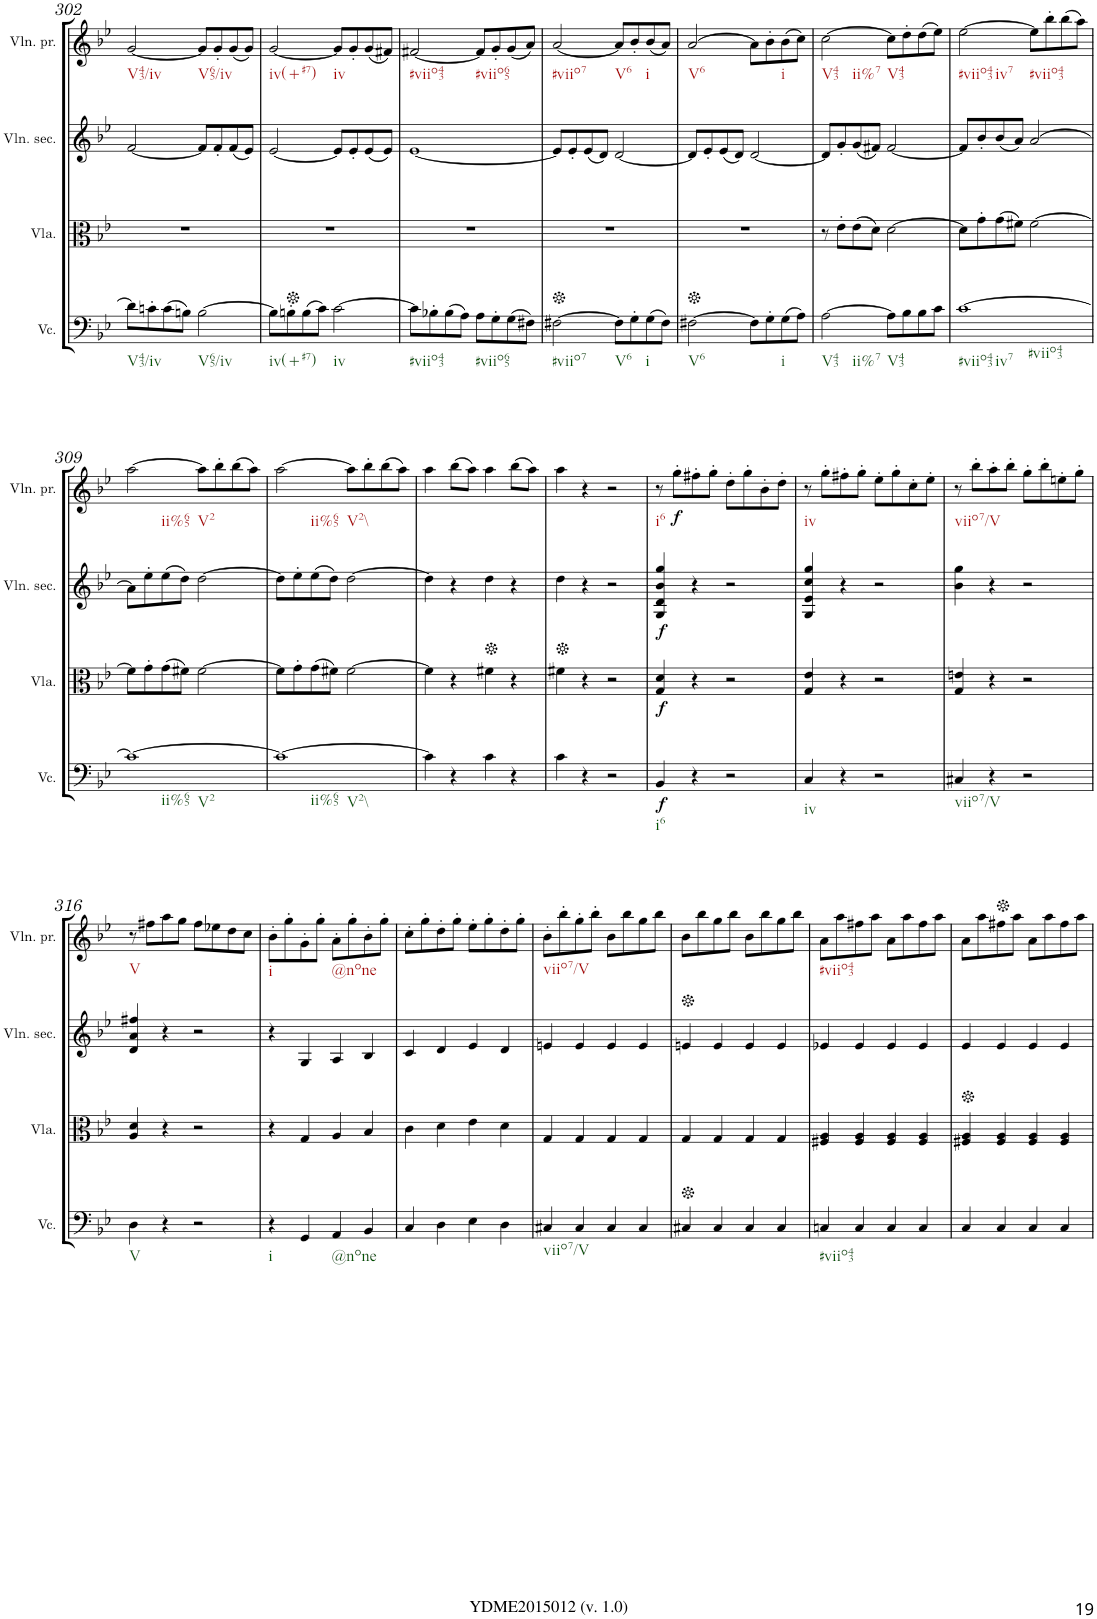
**kern	**dynam	**kern	**dynam	**kern	**dynam	**kern	**dynam
*part4	*part4	*part3	*part3	*part2	*part2	*part1	*part1
*staff4	*staff4	*staff3	*staff3	*staff2	*staff2	*staff1	*staff1
*I"Violoncelle	*	*I"Viola	*	*I"Violino secondo	*	*I"Violino primo	*
*I'Vc.	*	*I'Vla.	*	*I'Vln. sec.	*	*I'Vln. pr.	*
!!LO:PB:g=z
*clefF4	*	*clefC3	*	*clefG2	*	*clefG2	*
*k[b-e-]	*	*k[b-e-]	*	*k[b-e-]	*	*k[b-e-]	*
*B-:	*	*B-:	*	*B-:	*	*B-:	*
*M2/2	*	*M2/2	*	*M2/2	*	*M2/2	*
*met(c|)	*	*met(c|)	*	*met(c|)	*	*met(c|)	*
=302	=302	=302	=302	=302	=302	=302	=302
!	!	!	!	!	!	!LO:TX:b:t=V43/iv	!
!LO:TX:b:t=V43/iv	!	!	!	!	!	!	!
8d\L]	.	1r	.	[2f/	.	[2g/	.
8cn'\	.	.	.	.	.	.	.
(>8c\	.	.	.	.	.	.	.
8Bn\J)	.	.	.	.	.	.	.
!	!	!	!	!	!	!LO:TX:b:t=V65/iv	!
!LO:TX:b:t=V65/iv	!	!	!	!	!	!	!
[2B\	.	.	.	8f/L]	.	8g/L]	.
.	.	.	.	8f'/	.	8g'/	.
.	.	.	.	(<8f/	.	(<8g/	.
.	.	.	.	8e-/J)	.	8g/J)	.
=303	=303	=303	=303	=303	=303	=303	=303
!	!	!	!	!	!	!LO:TX:b:t=iv(+#7)	!
!LO:TX:b:t=iv(+#7)	!	!	!	!	!	!	!
8B\L]	.	1r	.	[2e-/	.	[2g/	.
8Bn'\	.	.	.	.	.	.	.
(>8B\	.	.	.	.	.	.	.
8c\J)	.	.	.	.	.	.	.
!	!	!	!	!	!	!LO:TX:b:t=iv	!
!LO:TX:b:t=iv	!	!	!	!	!	!	!
[2c\	.	.	.	8e-/L]	.	8g/L]	.
.	.	.	.	8e-'/	.	8g'/	.
.	.	.	.	(<8e-/	.	(<8g/	.
.	.	.	.	8e-/J)	.	8f#X/J)	.
=304	=304	=304	=304	=304	=304	=304	=304
!	!	!	!	!	!	!LO:TX:b:t=#viio43	!
!LO:TX:b:t=#viio43	!	!	!	!	!	!	!
8c\L]	.	1r	.	[1e-	.	[2f#X/	.
8B-X'\	.	.	.	.	.	.	.
(>8B-\	.	.	.	.	.	.	.
8A\J)	.	.	.	.	.	.	.
!	!	!	!	!	!	!LO:TX:b:t=#viio65	!
!LO:TX:b:t=#viio65	!	!	!	!	!	!	!
8A\L	.	.	.	.	.	8f#/L]	.
8G'\	.	.	.	.	.	8g'/	.
(>8G\	.	.	.	.	.	(<8g/	.
8F#X\J)	.	.	.	.	.	8a/J)	.
=305	=305	=305	=305	=305	=305	=305	=305
!	!	!	!	!	!	!LO:TX:b:t=#viio7	!
!LO:TX:b:t=#viio7	!	!	!	!	!	!	!
[2F#X\	.	1r	.	8e-/L]	.	[2a/	.
.	.	.	.	8e-'/	.	.	.
.	.	.	.	(<8e-/	.	.	.
.	.	.	.	8d/J)	.	.	.
!	!	!	!	!	!	!LO:TX:b:t=V6	!
!LO:TX:b:t=V6	!	!	!	!	!	!	!
8F#\L]	.	.	.	[2d/	.	8a/L]	.
8G'\	.	.	.	.	.	8b-'/	.
!	!	!	!	!	!	!LO:TX:b:t=i	!
!LO:TX:b:t=i	!	!	!	!	!	!	!
(>8G\	.	.	.	.	.	(<8b-/	.
8F#\J)	.	.	.	.	.	8a/J)	.
=306	=306	=306	=306	=306	=306	=306	=306
!	!	!	!	!	!	!LO:TX:b:t=V6	!
!LO:TX:b:t=V6	!	!	!	!	!	!	!
[2F#X\	.	1r	.	8d/L]	.	[2a/	.
.	.	.	.	8e-'/	.	.	.
.	.	.	.	(<8e-/	.	.	.
.	.	.	.	8d/J)	.	.	.
8F#\L]	.	.	.	[2d/	.	8a\L]	.
8G'\	.	.	.	.	.	8b-'\	.
!	!	!	!	!	!	!LO:TX:b:t=i	!
!LO:TX:b:t=i	!	!	!	!	!	!	!
(>8G\	.	.	.	.	.	(>8b-\	.
8A\J)	.	.	.	.	.	8cc\J)	.
=307	=307	=307	=307	=307	=307	=307	=307
!	!	!	!	!	!	!LO:TX:b:t=V43	!
!	!	!	!	!	!	!LO:TX:b:t=ii%7	!
!LO:TX:b:t=V43	!	!	!	!	!	!	!
!LO:TX:b:t=ii%7	!	!	!	!	!	!	!
[2A\	.	8r	.	8d/L]	.	[2cc\	.
.	.	8e-'\L	.	8g'/	.	.	.
.	.	(>8e-\	.	(<8g/	.	.	.
.	.	8d\J)	.	8f#X/J)	.	.	.
!	!	!	!	!	!	!LO:TX:b:t=V43	!
!LO:TX:b:t=V43	!	!	!	!	!	!	!
8A\L]	.	[2d\	.	[2f#/	.	8cc\L]	.
8B-\	.	.	.	.	.	8dd'\	.
8B-\	.	.	.	.	.	(>8dd\	.
8c\J	.	.	.	.	.	8ee-\J)	.
=308	=308	=308	=308	=308	=308	=308	=308
!	!	!	!	!	!	!LO:TX:b:t=#viio43	!
!	!	!	!	!	!	!LO:TX:b:t=iv7	!
!LO:TX:b:t=#viio43	!	!	!	!	!	!	!
!LO:TX:b:t=iv7	!	!	!	!	!	!	!
!LO:TX:b:t=#viio43	!	!	!	!	!	!	!
[1c	.	8d\L]	.	8f#/L]	.	[2ee-\	.
.	.	8g'\	.	8b-'/	.	.	.
.	.	(>8g\	.	(<8b-/	.	.	.
.	.	8f#X\J)	.	8a/J)	.	.	.
!	!	!	!	!	!	!LO:TX:b:t=#viio43	!
.	.	[2f#\	.	[2a/	.	8ee-\L]	.
.	.	.	.	.	.	8bb-'\	.
.	.	.	.	.	.	(>8bb-\	.
.	.	.	.	.	.	8aa\J)	.
!!LO:LB:g=z
=309	=309	=309	=309	=309	=309	=309	=309
!	!	!	!	!	!	!LO:TX:b:t=ii%65	!
!LO:TX:b:t=ii%65	!	!	!	!	!	!	!
!LO:TX:b:t=V2	!	!	!	!	!	!	!
1c_	.	8f#\L]	.	8a\L]	.	[2aa\	.
.	.	8g'\	.	8ee-'\	.	.	.
.	.	(>8g\	.	(>8ee-\	.	.	.
.	.	8f#X\J)	.	8dd\J)	.	.	.
!	!	!	!	!	!	!LO:TX:b:t=V2	!
.	.	[2f#\	.	[2dd\	.	8aa\L]	.
.	.	.	.	.	.	8bb-'\	.
.	.	.	.	.	.	(>8bb-\	.
.	.	.	.	.	.	8aa\J)	.
=310	=310	=310	=310	=310	=310	=310	=310
!	!	!	!	!	!	!LO:TX:b:t=ii%65	!
!LO:TX:b:t=ii%65	!	!	!	!	!	!	!
!LO:TX:b:t=V2\\	!	!	!	!	!	!	!
1c_	.	8f#\L]	.	8dd\L]	.	[2aa\	.
.	.	8g'\	.	8ee-'\	.	.	.
.	.	(>8g\	.	(>8ee-\	.	.	.
.	.	8f#X\J)	.	8dd\J)	.	.	.
!	!	!	!	!	!	!LO:TX:b:t=V2\\	!
.	.	[2f#\	.	[2dd\	.	8aa\L]	.
.	.	.	.	.	.	8bb-'\	.
.	.	.	.	.	.	(>8bb-\	.
.	.	.	.	.	.	8aa\J)	.
=311	=311	=311	=311	=311	=311	=311	=311
4c\]	.	4f#\]	.	4dd\]	.	4aa\	.
4r	.	4r	.	4r	.	(>8bb-\L	.
.	.	.	.	.	.	8aa\J)	.
4c\	.	4f#X\	.	4dd\	.	4aa\	.
4r	.	4r	.	4r	.	(>8bb-\L	.
.	.	.	.	.	.	8aa\J)	.
=312	=312	=312	=312	=312	=312	=312	=312
4c\	.	4f#X\	.	4dd\	.	4aa\	.
4r	.	4r	.	4r	.	4r	.
2r	.	2r	.	2r	.	2r	.
=313	=313	=313	=313	=313	=313	=313	=313
!	!	!	!	!	!	!LO:TX:b:t=i6	!
!LO:TX:b:t=i6	!	!	!	!	!	!	!
!	!LO:DY:b	!	!LO:DY:b	!	!LO:DY:b	!	!
4BB-/	f	4G/ 4d/	f	4G/ 4d/ 4b-/ 4gg/	f	8r	.
!	!	!	!	!	!	!	!LO:DY:b
.	.	.	.	.	.	8gg'\L	f
4r	.	4r	.	4r	.	8ff#X'\	.
.	.	.	.	.	.	8gg'\J	.
2r	.	2r	.	2r	.	8dd'\L	.
.	.	.	.	.	.	8gg'\	.
.	.	.	.	.	.	8b-'\	.
.	.	.	.	.	.	8dd'\J	.
=314	=314	=314	=314	=314	=314	=314	=314
!	!	!	!	!	!	!LO:TX:b:t=iv	!
!LO:TX:b:t=iv	!	!	!	!	!	!	!
4C/	.	4G/ 4e-/	.	4G/ 4e-/ 4cc/ 4gg/	.	8r	.
.	.	.	.	.	.	8gg'\L	.
4r	.	4r	.	4r	.	8ff#X'\	.
.	.	.	.	.	.	8gg'\J	.
2r	.	2r	.	2r	.	8ee-'\L	.
.	.	.	.	.	.	8gg'\	.
.	.	.	.	.	.	8cc'\	.
.	.	.	.	.	.	8ee-'\J	.
=315	=315	=315	=315	=315	=315	=315	=315
!	!	!	!	!	!	!LO:TX:b:t=viio7/V	!
!LO:TX:b:t=viio7/V	!	!	!	!	!	!	!
4C#X/	.	4G/ 4en/	.	4b-\ 4gg\	.	8r	.
.	.	.	.	.	.	8bb-'\L	.
4r	.	4r	.	4r	.	8aa'\	.
.	.	.	.	.	.	8bb-'\J	.
2r	.	2r	.	2r	.	8gg'\L	.
.	.	.	.	.	.	8bb-'\	.
.	.	.	.	.	.	8een'\	.
.	.	.	.	.	.	8gg'\J	.
!!LO:LB:g=z
=316	=316	=316	=316	=316	=316	=316	=316
!	!	!	!	!	!	!LO:TX:b:t=V	!
!LO:TX:b:t=V	!	!	!	!	!	!	!
4D\	.	4A/ 4d/	.	4d/ 4a/ 4ff#X/	.	8r	.
.	.	.	.	.	.	8ff#X\L	.
4r	.	4r	.	4r	.	8aa\	.
.	.	.	.	.	.	8gg\J	.
2r	.	2r	.	2r	.	8ff#\L	.
.	.	.	.	.	.	8ee-X\	.
.	.	.	.	.	.	8dd\	.
.	.	.	.	.	.	8cc\J	.
=317	=317	=317	=317	=317	=317	=317	=317
!	!	!	!	!	!	!LO:TX:b:t=i	!
!LO:TX:b:t=i	!	!	!	!	!	!	!
4r	.	4r	.	4r	.	8b-'\L	.
.	.	.	.	.	.	8gg'\	.
4GG/	.	4G/	.	4G/	.	8g'\	.
.	.	.	.	.	.	8gg'\J	.
!	!	!	!	!	!	!LO:TX:b:t=@none	!
!LO:TX:b:t=@none	!	!	!	!	!	!	!
4AA/	.	4A/	.	4A/	.	8a'\L	.
.	.	.	.	.	.	8gg'\	.
4BB-/	.	4B-/	.	4B-/	.	8b-'\	.
.	.	.	.	.	.	8gg'\J	.
=318	=318	=318	=318	=318	=318	=318	=318
4C/	.	4c\	.	4c/	.	8cc'\L	.
.	.	.	.	.	.	8gg'\	.
4D\	.	4d\	.	4d/	.	8dd'\	.
.	.	.	.	.	.	8gg'\J	.
4E-\	.	4e-\	.	4e-/	.	8ee-'\L	.
.	.	.	.	.	.	8gg'\	.
4D\	.	4d\	.	4d/	.	8dd'\	.
.	.	.	.	.	.	8gg'\J	.
=319	=319	=319	=319	=319	=319	=319	=319
!	!	!	!	!	!	!LO:TX:b:t=viio7/V	!
!LO:TX:b:t=viio7/V	!	!	!	!	!	!	!
4C#X/	.	4G/	.	4en/	.	8b-'\L	.
.	.	.	.	.	.	8bb-'\	.
4C#/	.	4G/	.	4e/	.	8gg'\	.
.	.	.	.	.	.	8bb-'\J	.
4C#/	.	4G/	.	4e/	.	8b-\L	.
.	.	.	.	.	.	8bb-\	.
4C#/	.	4G/	.	4e/	.	8gg\	.
.	.	.	.	.	.	8bb-\J	.
=320	=320	=320	=320	=320	=320	=320	=320
4C#X/	.	4G/	.	4en/	.	8b-\L	.
.	.	.	.	.	.	8bb-\	.
4C#/	.	4G/	.	4e/	.	8gg\	.
.	.	.	.	.	.	8bb-\J	.
4C#/	.	4G/	.	4e/	.	8b-\L	.
.	.	.	.	.	.	8bb-\	.
4C#/	.	4G/	.	4e/	.	8gg\	.
.	.	.	.	.	.	8bb-\J	.
=321	=321	=321	=321	=321	=321	=321	=321
!	!	!	!	!	!	!LO:TX:b:t=#viio43	!
!LO:TX:b:t=#viio43	!	!	!	!	!	!	!
4Cn/	.	4F#X/ 4A/	.	4e-X/	.	8a\L	.
.	.	.	.	.	.	8aa\	.
4C/	.	4F#/ 4A/	.	4e-/	.	8ff#X\	.
.	.	.	.	.	.	8aa\J	.
4C/	.	4F#/ 4A/	.	4e-/	.	8a\L	.
.	.	.	.	.	.	8aa\	.
4C/	.	4F#/ 4A/	.	4e-/	.	8ff#\	.
.	.	.	.	.	.	8aa\J	.
=322	=322	=322	=322	=322	=322	=322	=322
4C/	.	4F#X/ 4A/	.	4e-/	.	8a\L	.
.	.	.	.	.	.	8aa\	.
4C/	.	4F#/ 4A/	.	4e-/	.	8ff#X\	.
.	.	.	.	.	.	8aa\J	.
4C/	.	4F#/ 4A/	.	4e-/	.	8a\L	.
.	.	.	.	.	.	8aa\	.
4C/	.	4F#/ 4A/	.	4e-/	.	8ff#\	.
.	.	.	.	.	.	8aa\J	.
=	=	=	=	=	=	=	=
*-	*-	*-	*-	*-	*-	*-	*-
